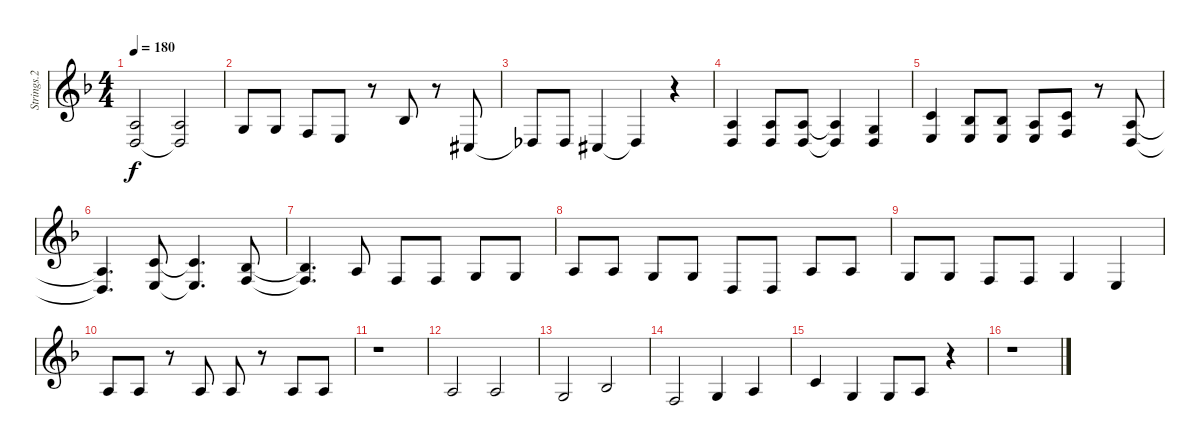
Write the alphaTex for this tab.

\track ("Strings.2" "Strings.2") {instrument synthstrings1}
\staff {score}
\tuning (E4 B3 G3 D3 A2 E2) {hide}
\ts (4 4)
\tempo 180
\clef g2
\ks f
(2.3 0.4).2{dy f} (2.3 0.4{t}).2 |
0.3.8 0.3.8 3.4.8 2.4.8 r.8 3.3.8 r.8 4.5{acc #}.8 |
4.5{t}.8 4.5.8 4.5{acc #}.4 4.5{t}.4 r.4 |
(2.3 0.4).4 (2.3 0.4).8 (2.3 0.4).8 (2.3{t} 0.4{t}).4 (0.3 0.4).4 |
(1.2 2.4).4 (3.3 2.4).8 (3.3 2.4).8 (2.3 2.4).8 (1.2 3.4).8 r.8 (2.3 0.4).8 |
(2.3{t} 0.4{t}).4{d} (1.2 2.4).8 (1.2{t} 2.4{t}).4{d} (3.3 3.4).8 |
(3.3{t} 3.4{t}).4{d} 2.3.8 3.4.8 3.4.8 0.3.8 0.3.8 |
2.3.8 2.3.8 0.3.8 0.3.8 0.4.8 0.4.8 2.3.8 2.3.8 |
0.3.8 0.3.8 3.4.8 3.4.8 0.3.4 2.4.4 |
2.3.8 2.3.8 r.8 2.3.8 2.3.8 r.8 2.3.8 2.3.8 |
r.1 |
2.3.2 2.3.2 |
0.3.2 3.3.2 |
3.4.2 0.3.4 2.3.4 |
1.2.4 0.3.4 0.3.8 2.3.8 r.4 |
r.1
